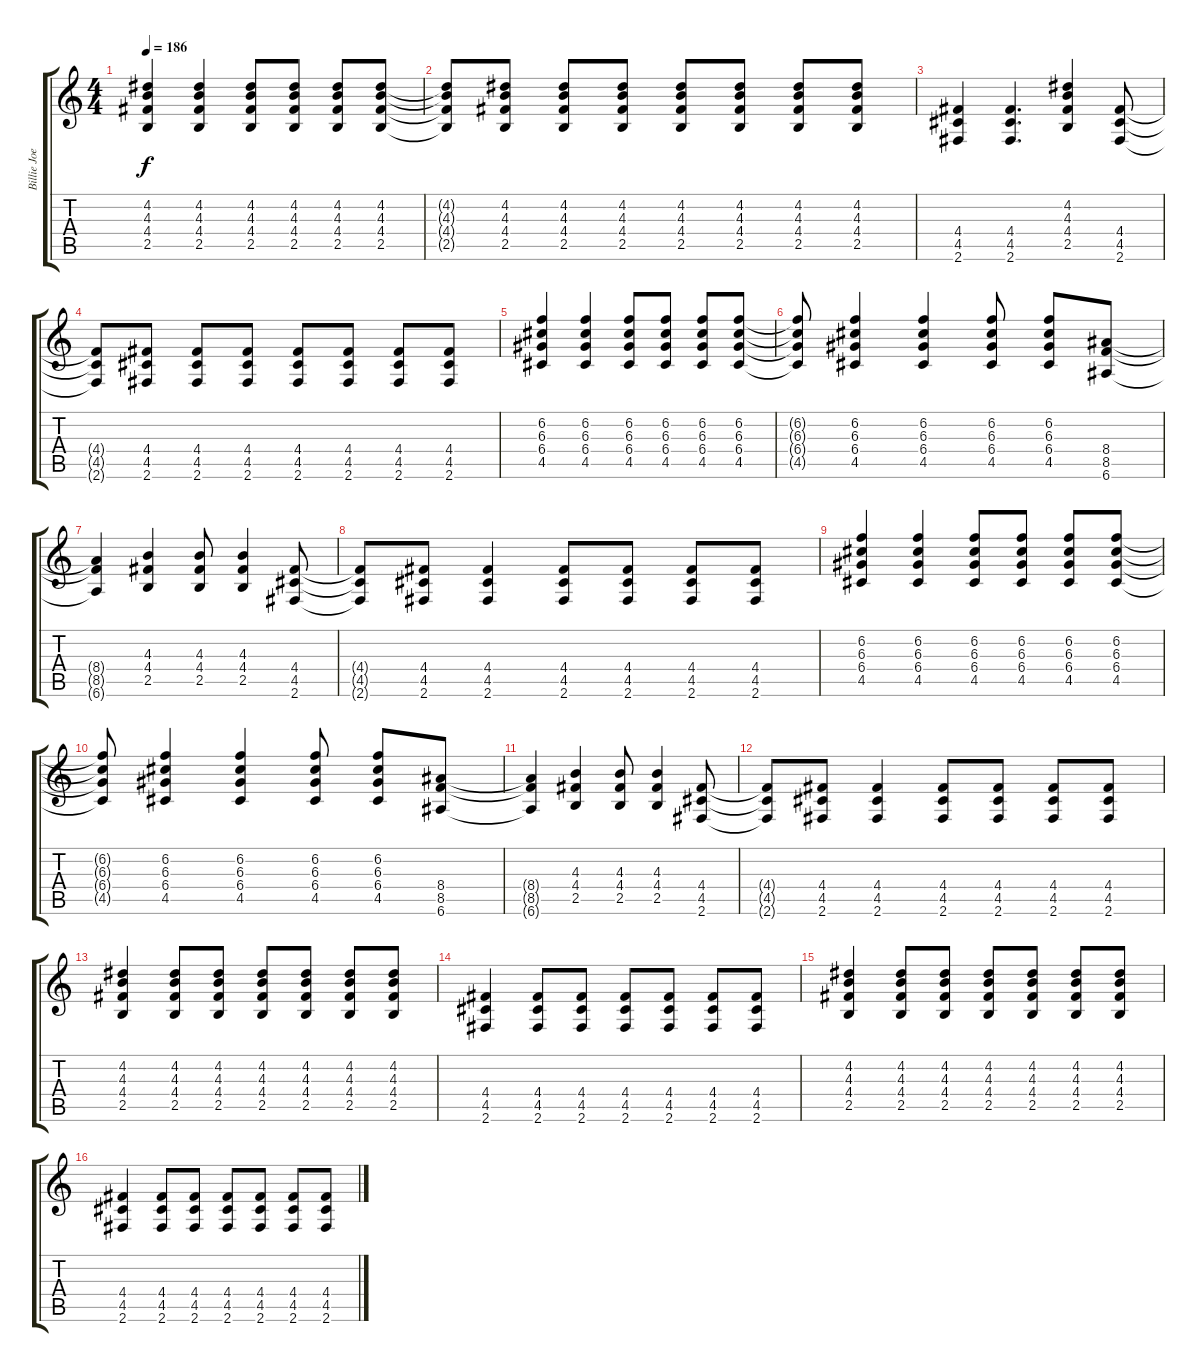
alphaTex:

\track ("Billie Joe (Guitar)" "Billie Joe") {instrument distortionguitar}
\staff {score tabs}
\tuning (E4 B3 G3 D3 A2 E2) {hide}
\ts (4 4)
\tempo 186
\clef g2
\ks c
(4.2 4.3 4.4 2.5).4{dy f} (4.2 4.3 4.4 2.5).4 (4.2 4.3 4.4 2.5).8 (4.2 4.3 4.4 2.5).8 (4.2 4.3 4.4 2.5).8 (4.2 4.3 4.4 2.5).8 |
(4.2{t} 4.3{t} 4.4{t} 2.5{t}).8 (4.2 4.3 4.4 2.5).8 (4.2 4.3 4.4 2.5).8 (4.2 4.3 4.4 2.5).8 (4.2 4.3 4.4 2.5).8 (4.2 4.3 4.4 2.5).8 (4.2 4.3 4.4 2.5).8 (4.2 4.3 4.4 2.5).8 |
(4.4 4.5 2.6).4 (4.4 4.5 2.6).4{d} (4.2 4.3 4.4 2.5).4 (4.4 4.5 2.6).8 |
(4.4{t} 4.5{t} 2.6{t}).8 (4.4 4.5 2.6).8 (4.4 4.5 2.6).8 (4.4 4.5 2.6).8 (4.4 4.5 2.6).8 (4.4 4.5 2.6).8 (4.4 4.5 2.6).8 (4.4 4.5 2.6).8 |
(6.2 6.3 6.4 4.5).4 (6.2 6.3 6.4 4.5).4 (6.2 6.3 6.4 4.5).8 (6.2 6.3 6.4 4.5).8 (6.2 6.3 6.4 4.5).8 (6.2 6.3 6.4 4.5).8 |
(6.2{t} 6.3{t} 6.4{t} 4.5{t}).8 (6.2 6.3 6.4 4.5).4 (6.2 6.3 6.4 4.5).4 (6.2 6.3 6.4 4.5).8 (6.2 6.3 6.4 4.5).8 (8.4 8.5 6.6).8 |
(8.4{t} 8.5{t} 6.6{t}).4 (4.3 4.4 2.5).4 (4.3 4.4 2.5).8 (4.3 4.4 2.5).4 (4.4 4.5 2.6).8 |
(4.4{t} 4.5{t} 2.6{t}).8 (4.4 4.5 2.6).8 (4.4 4.5 2.6).4 (4.4 4.5 2.6).8 (4.4 4.5 2.6).8 (4.4 4.5 2.6).8 (4.4 4.5 2.6).8 |
(6.2 6.3 6.4 4.5).4 (6.2 6.3 6.4 4.5).4 (6.2 6.3 6.4 4.5).8 (6.2 6.3 6.4 4.5).8 (6.2 6.3 6.4 4.5).8 (6.2 6.3 6.4 4.5).8 |
(6.2{t} 6.3{t} 6.4{t} 4.5{t}).8 (6.2 6.3 6.4 4.5).4 (6.2 6.3 6.4 4.5).4 (6.2 6.3 6.4 4.5).8 (6.2 6.3 6.4 4.5).8 (8.4 8.5 6.6).8 |
(8.4{t} 8.5{t} 6.6{t}).4 (4.3 4.4 2.5).4 (4.3 4.4 2.5).8 (4.3 4.4 2.5).4 (4.4 4.5 2.6).8 |
(4.4{t} 4.5{t} 2.6{t}).8 (4.4 4.5 2.6).8 (4.4 4.5 2.6).4 (4.4 4.5 2.6).8 (4.4 4.5 2.6).8 (4.4 4.5 2.6).8 (4.4 4.5 2.6).8 |
(4.2 4.3 4.4 2.5).4 (4.2 4.3 4.4 2.5).8 (4.2 4.3 4.4 2.5).8 (4.2 4.3 4.4 2.5).8 (4.2 4.3 4.4 2.5).8 (4.2 4.3 4.4 2.5).8 (4.2 4.3 4.4 2.5).8 |
(4.4 4.5 2.6).4 (4.4 4.5 2.6).8 (4.4 4.5 2.6).8 (4.4 4.5 2.6).8 (4.4 4.5 2.6).8 (4.4 4.5 2.6).8 (4.4 4.5 2.6).8 |
(4.2 4.3 4.4 2.5).4 (4.2 4.3 4.4 2.5).8 (4.2 4.3 4.4 2.5).8 (4.2 4.3 4.4 2.5).8 (4.2 4.3 4.4 2.5).8 (4.2 4.3 4.4 2.5).8 (4.2 4.3 4.4 2.5).8 |
(4.4 4.5 2.6).4 (4.4 4.5 2.6).8 (4.4 4.5 2.6).8 (4.4 4.5 2.6).8 (4.4 4.5 2.6).8 (4.4 4.5 2.6).8 (4.4 4.5 2.6).8
